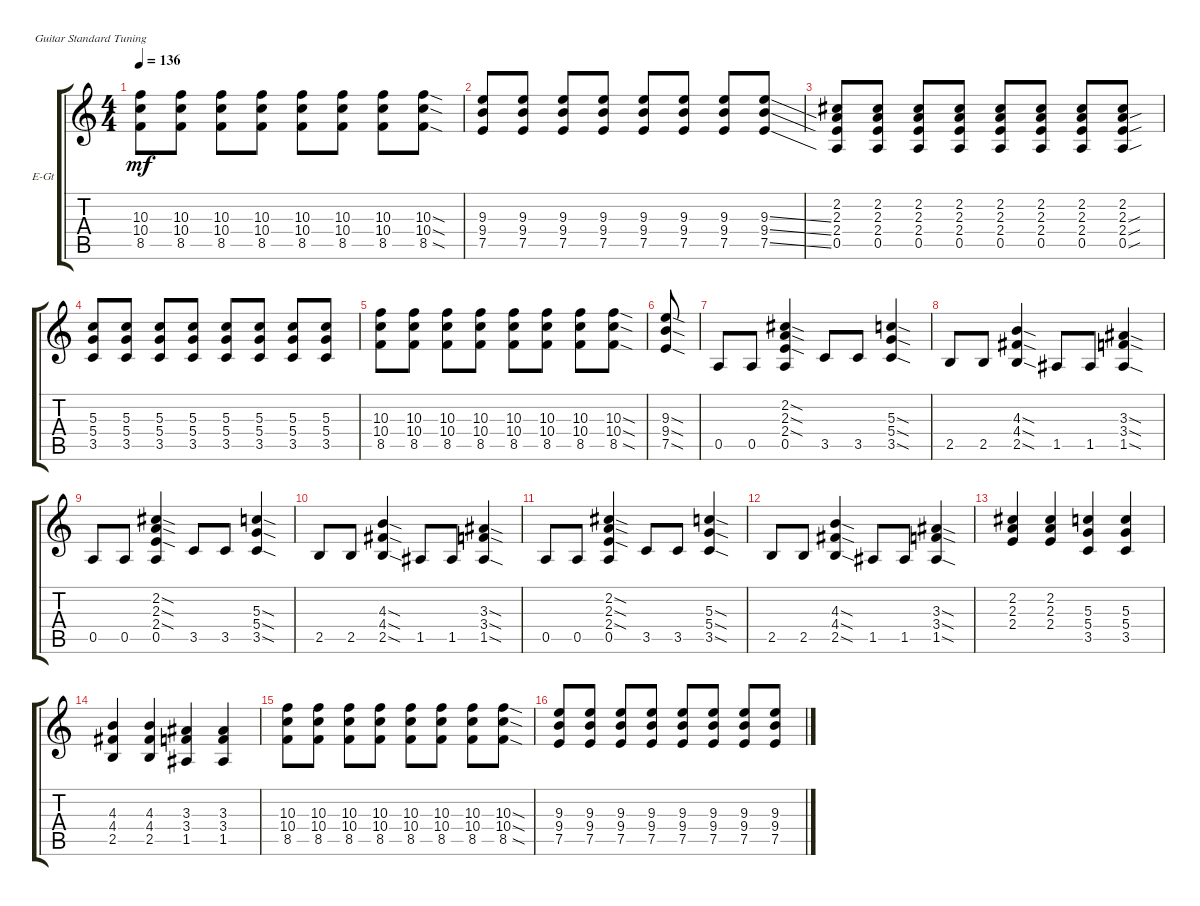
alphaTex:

\defaultSystemsLayout 4
\bracketExtendMode groupsimilarinstruments
\firstSystemTrackNameOrientation horizontal
\otherSystemsTrackNameOrientation horizontal
\track ("Аня" "E-Gt") {instrument distortionguitar}
\staff {score tabs}
\tuning (E4 B3 G3 D3 A2 E2)
\ts (4 4)
\tempo 136
\clef g2
\ks c
(8.5 10.4 10.3).8{dy mf} (8.5 10.4 10.3).8 (8.5 10.4 10.3).8 (8.5 10.4 10.3).8 (8.5 10.4 10.3).8 (8.5 10.4 10.3).8 (8.5 10.4 10.3).8 (8.5{sod} 10.4{sod} 10.3{sod}).8 |
(7.5 9.4 9.3).8 (7.5 9.4 9.3).8 (7.5 9.4 9.3).8 (7.5 9.4 9.3).8 (7.5 9.4 9.3).8 (7.5 9.4 9.3).8 (7.5 9.4 9.3).8 (7.5{ss} 9.4{ss} 9.3{ss}).8 |
(0.5 2.4 2.3 2.2).8 (0.5 2.4 2.3 2.2).8 (0.5 2.4 2.3 2.2).8 (0.5 2.4 2.3 2.2).8 (0.5 2.4 2.3 2.2).8 (0.5 2.4 2.3 2.2).8 (0.5 2.4 2.3 2.2).8 (0.5{sou} 2.4{sou} 2.3{sou} 2.2).8 |
(3.5 5.4 5.3).8 (3.5 5.4 5.3).8 (3.5 5.4 5.3).8 (3.5 5.4 5.3).8 (3.5 5.4 5.3).8 (3.5 5.4 5.3).8 (3.5 5.4 5.3).8 (3.5 5.4 5.3).8 |
(8.5 10.4 10.3).8 (8.5 10.4 10.3).8 (8.5 10.4 10.3).8 (8.5 10.4 10.3).8 (8.5 10.4 10.3).8 (8.5 10.4 10.3).8 (8.5 10.4 10.3).8 (8.5{sod} 10.4{sod} 10.3{sod}).8 |
(7.5{sod} 9.4{sod} 9.3{sod}).8 |
0.5.8 0.5.8 (2.4{sod} 2.3{sod} 2.2{sod} 0.5).4 3.5.8 3.5.8 (5.4{sod} 5.3{sod} 3.5{sod}).4 |
2.5.8 2.5.8 (4.4{sod} 4.3{sod} 2.5{sod}).4 1.5.8 1.5.8 (3.4{sod} 3.3{sod} 1.5{sod}).4 |
0.5.8 0.5.8 (2.4{sod} 2.3{sod} 2.2{sod} 0.5).4 3.5.8 3.5.8 (5.4{sod} 5.3{sod} 3.5{sod}).4 |
2.5.8 2.5.8 (4.4{sod} 4.3{sod} 2.5{sod}).4 1.5.8 1.5.8 (3.4{sod} 3.3{sod} 1.5{sod}).4 |
0.5.8 0.5.8 (2.4{sod} 2.3{sod} 2.2{sod} 0.5).4 3.5.8 3.5.8 (5.4{sod} 5.3{sod} 3.5{sod}).4 |
2.5.8 2.5.8 (4.4{sod} 4.3{sod} 2.5{sod}).4 1.5.8 1.5.8 (3.4{sod} 3.3{sod} 1.5{sod}).4 |
(2.2 2.3 2.4).4 (2.2 2.3 2.4).4 (5.4 5.3 3.5).4 (3.5 5.4 5.3).4 |
(2.5 4.4 4.3).4 (2.5 4.4 4.3).4 (1.5 3.4 3.3).4 (1.5 3.4 3.3).4 |
(8.5 10.4 10.3).8 (8.5 10.4 10.3).8 (8.5 10.4 10.3).8 (8.5 10.4 10.3).8 (8.5 10.4 10.3).8 (8.5 10.4 10.3).8 (8.5 10.4 10.3).8 (8.5{sod} 10.4{sod} 10.3{sod}).8 |
(7.5 9.4 9.3).8 (7.5 9.4 9.3).8 (7.5 9.4 9.3).8 (7.5 9.4 9.3).8 (7.5 9.4 9.3).8 (7.5 9.4 9.3).8 (7.5 9.4 9.3).8 (7.5{ss} 9.4{ss} 9.3{ss}).8
